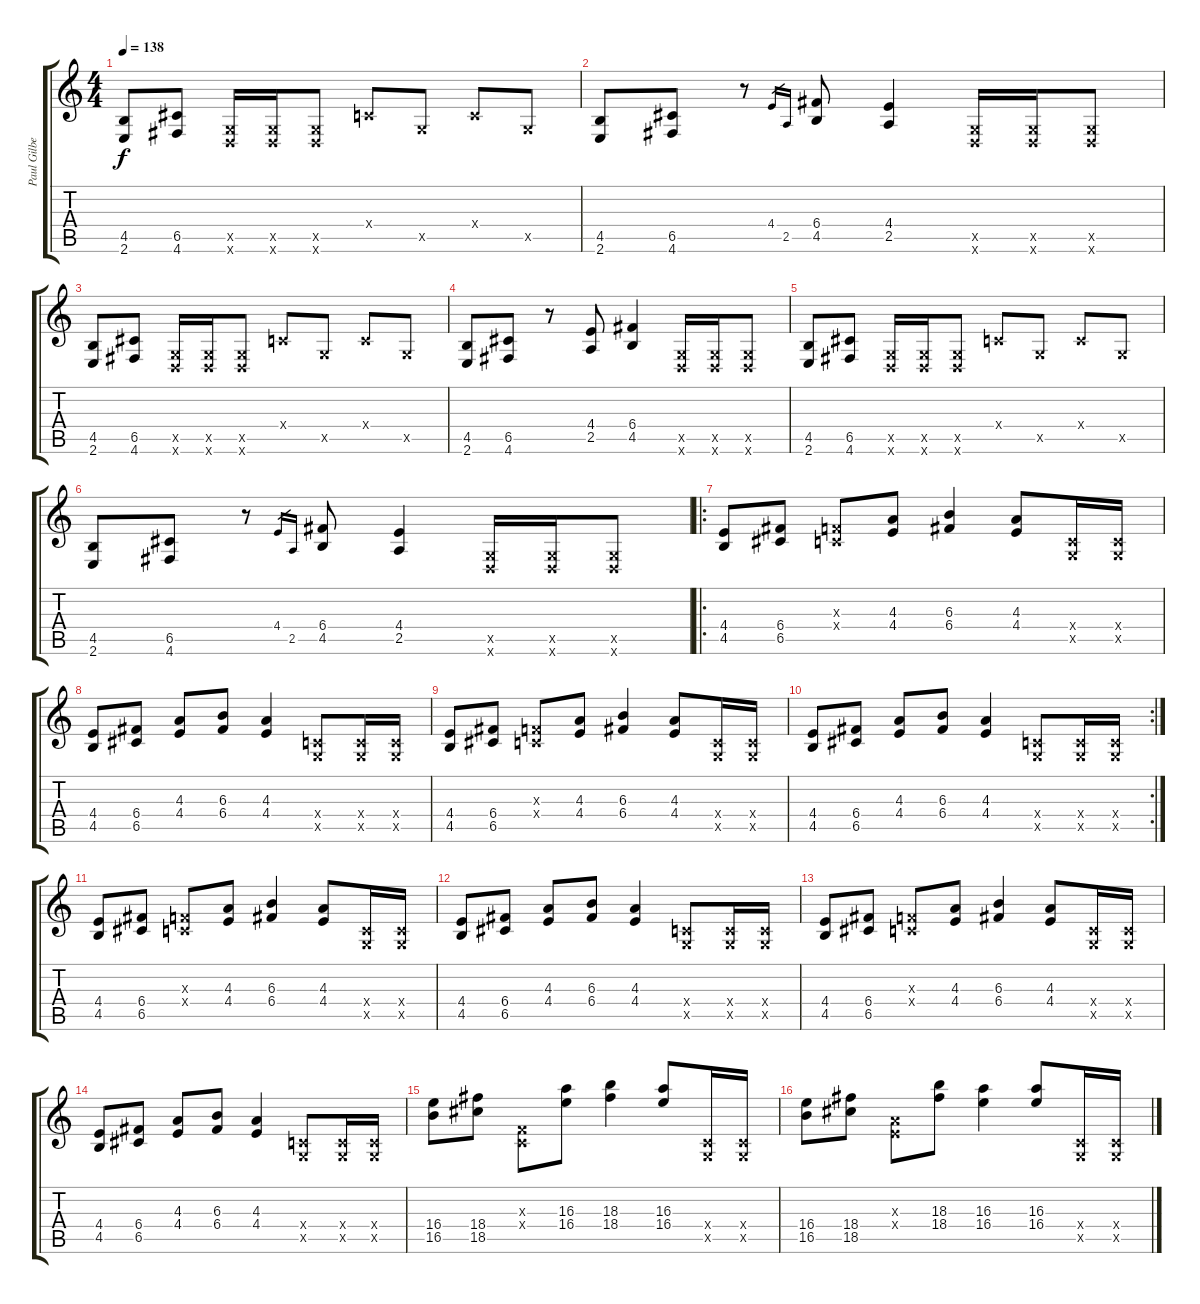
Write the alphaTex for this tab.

\track ("Paul Gilbert 1" "Paul Gilbe") {instrument distortionguitar}
\staff {score tabs}
\tuning (D4 A3 F3 C3 G2 D2) {hide}
\ts (4 4)
\tempo 138
\clef g2
\ks c
(4.5 2.6).8{dy f} (6.5 4.6).8 (0.5{x} 0.6{x}).16 (0.5{x} 0.6{x}).16 (0.5{x} 0.6{x}).8 0.4{x}.8 0.5{x}.8 0.4{x}.8 0.5{x}.8 |
(4.5 2.6).8 (6.5 4.6).8 r.8 4.4.16{gr} 2.5.16{gr} (6.4 4.5).8 (4.4 2.5).4 (0.5{x} 0.6{x}).16 (0.5{x} 0.6{x}).16 (0.5{x} 0.6{x}).8 |
(4.5 2.6).8 (6.5 4.6).8 (0.5{x} 0.6{x}).16 (0.5{x} 0.6{x}).16 (0.5{x} 0.6{x}).8 0.4{x}.8 0.5{x}.8 0.4{x}.8 0.5{x}.8 |
(4.5 2.6).8 (6.5 4.6).8 r.8 (4.4 2.5).8 (6.4 4.5).4 (0.5{x} 0.6{x}).16 (0.5{x} 0.6{x}).16 (0.5{x} 0.6{x}).8 |
(4.5 2.6).8 (6.5 4.6).8 (0.5{x} 0.6{x}).16 (0.5{x} 0.6{x}).16 (0.5{x} 0.6{x}).8 0.4{x}.8 0.5{x}.8 0.4{x}.8 0.5{x}.8 |
(4.5 2.6).8 (6.5 4.6).8 r.8 4.4.16{gr} 2.5.16{gr} (6.4 4.5).8 (4.4 2.5).4 (0.5{x} 0.6{x}).16 (0.5{x} 0.6{x}).16 (0.5{x} 0.6{x}).8 |
\ro
(4.4 4.5).8 (6.4 6.5).8 (0.3{x} 0.4{x}).8 (4.3 4.4).8 (6.3 6.4).4 (4.3 4.4).8 (0.4{x} 0.5{x}).16 (0.4{x} 0.5{x}).16 |
(4.4 4.5).8 (6.4 6.5).8 (4.3 4.4).8 (6.3 6.4).8 (4.3 4.4).4 (0.4{x} 0.5{x}).8 (0.4{x} 0.5{x}).16 (0.4{x} 0.5{x}).16 |
(4.4 4.5).8 (6.4 6.5).8 (0.3{x} 0.4{x}).8 (4.3 4.4).8 (6.3 6.4).4 (4.3 4.4).8 (0.4{x} 0.5{x}).16 (0.4{x} 0.5{x}).16 |
\rc 2
(4.4 4.5).8 (6.4 6.5).8 (4.3 4.4).8 (6.3 6.4).8 (4.3 4.4).4 (0.4{x} 0.5{x}).8 (0.4{x} 0.5{x}).16 (0.4{x} 0.5{x}).16 |
(4.4 4.5).8 (6.4 6.5).8 (0.3{x} 0.4{x}).8 (4.3 4.4).8 (6.3 6.4).4 (4.3 4.4).8 (0.4{x} 0.5{x}).16 (0.4{x} 0.5{x}).16 |
(4.4 4.5).8 (6.4 6.5).8 (4.3 4.4).8 (6.3 6.4).8 (4.3 4.4).4 (0.4{x} 0.5{x}).8 (0.4{x} 0.5{x}).16 (0.4{x} 0.5{x}).16 |
(4.4 4.5).8 (6.4 6.5).8 (0.3{x} 0.4{x}).8 (4.3 4.4).8 (6.3 6.4).4 (4.3 4.4).8 (0.4{x} 0.5{x}).16 (0.4{x} 0.5{x}).16 |
(4.4 4.5).8 (6.4 6.5).8 (4.3 4.4).8 (6.3 6.4).8 (4.3 4.4).4 (0.4{x} 0.5{x}).8 (0.4{x} 0.5{x}).16 (0.4{x} 0.5{x}).16 |
(16.4 16.5).8 (18.4 18.5).8 (0.3{x} 0.4{x}).8 (16.3 16.4).8 (18.3 18.4).4 (16.3 16.4).8 (0.4{x} 0.5{x}).16 (0.4{x} 0.5{x}).16 |
(16.4 16.5).8 (18.4 18.5).8 (4.3{x} 4.4{x}).8 (18.3 18.4).8 (16.3 16.4).4 (16.3 16.4).8 (0.4{x} 0.5{x}).16 (0.4{x} 0.5{x}).16
